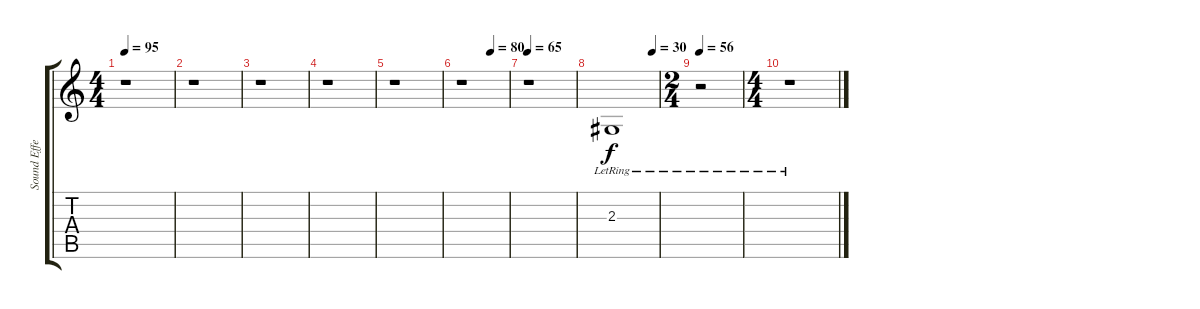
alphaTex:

\track ("Sound Effect" "Sound Effe") {instrument seashore}
\staff {score tabs}
\tuning (Eb4 Bb3 Gb3 Db3 Ab2 Eb2) {hide}
\ts (4 4)
\tempo 95
\clef g2
\ks c
r.1{dy f} |
r.1 |
r.1 |
r.1 |
r.1 |
\tempo (80 0.625)
r.1 |
\tempo 65
r.1 |
\tempo (30 0.875)
2.3{lr}.1 |
\ts (2 4)
\tempo 56
r.2 |
\ts (4 4)
r.1
